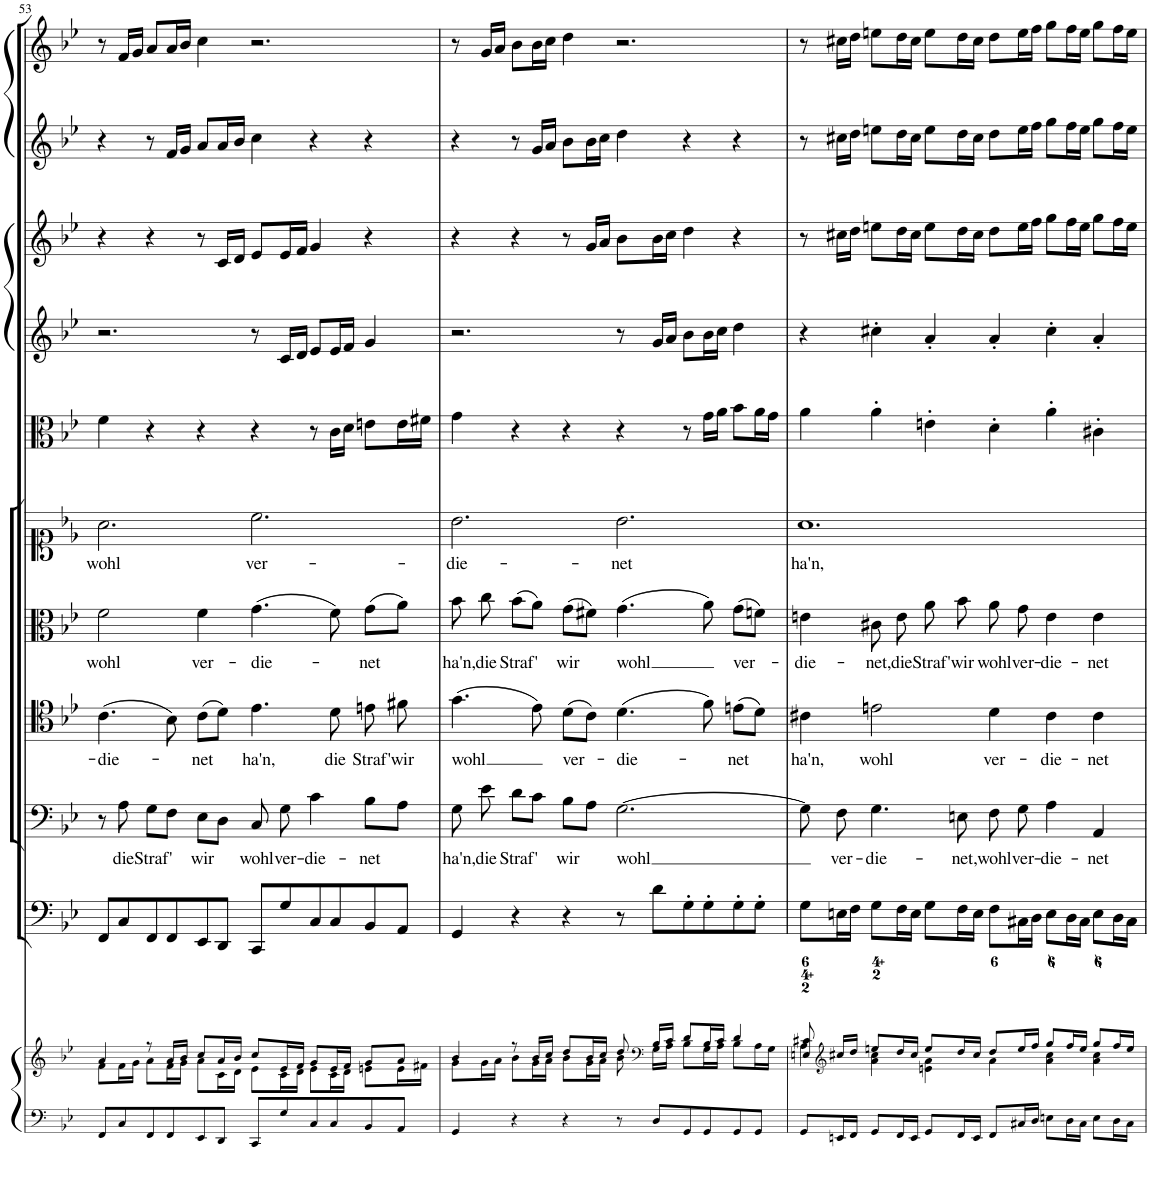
**kern	**kern	**kern	**kern	**text	**kern	**text	**kern	**text	**kern	**text	**kern	**kern	**kern	**kern	**kern
*part11	*part11	*part10	*part9	*part9	*part8	*part8	*part7	*part7	*part6	*part6	*part5	*part4	*part3	*part2	*part1
*staff12	*staff11	*staff10	*staff9	*staff9	*staff8	*staff8	*staff7	*staff7	*staff6	*staff6	*staff5	*staff4	*staff3	*staff2	*staff1
*I"Piano reduction	*	*I"Continuo	*I"Basso	*	*I"Tenore	*	*I"Alto	*	*I"Soprano Corno col Soprano	*	*I"Viola	*I"Violino II	*I"Violino I	*I"Oboe II	*I"Oboe I
*I'Pno	*	*	*	*	*	*	*	*	*	*	*I'Vla	*I'Vln	*I'Vln	*I'Ob	*I'Ob
!!LO:PB:g=z
*clefF4	*clefG2	*clefF4	*clefF4	*	*clefC4	*	*clefC3	*	*clefC1	*	*clefC3	*clefG2	*clefG2	*clefG2	*clefG2
*k[b-e-]	*k[b-e-]	*k[b-e-]	*k[b-e-]	*	*k[b-e-]	*	*k[b-e-]	*	*k[b-e-]	*	*k[b-e-]	*k[b-e-]	*k[b-e-]	*k[b-e-]	*k[b-e-]
*M6/4	*M6/4	*M6/4	*M6/4	*	*M6/4	*	*M6/4	*	*M6/4	*	*M6/4	*M6/4	*M6/4	*M6/4	*M6/4
=53	=53	=53	=53	=53	=53	=53	=53	=53	=53	=53	=53	=53	=53	=53	=53
*	*^	*	*	*	*	*	*	*	*	*	*	*	*	*	*
!	!	!	!	!	!	!	!LO:LY:b	!	!LO:LY:b	!	!LO:LY:b	!	!	!	!	!
8FF/L	4a/	8f\L	8FF/L	8r	.	(4.c\	-die-	2f\	wohl	2.a\	wohl	4f\	2.r	4r	4r	8r
!	!	!	!	!	!LO:LY:b	!	!	!	!	!	!	!	!	!	!	!
8C/	.	16f\L	8C/	8A\	die	.	.	.	.	.	.	.	.	.	.	16f/LL
.	.	16g\JJ	.	.	.	.	.	.	.	.	.	.	.	.	.	16g/JJ
!	!	!	!	!	!LO:LY:b	!	!	!	!	!	!	!	!	!	!	!
8FF/	8r	8a\L	8FF/	8G\L	Straf'	.	.	.	.	.	.	4r	.	4r	8r	8a/L
8FF/	16a/LL	16f\L	8FF/	8F\J	.	8B-\)	.	.	.	.	.	.	.	.	16f/LL	16a/L
.	16b-/JJ	16g\JJ	.	.	.	.	.	.	.	.	.	.	.	.	16g/JJ	16b-/JJ
!	!	!	!	!	!LO:LY:b	!	!LO:LY:b	!	!LO:LY:b	!	!	!	!	!	!	!
8EE-/	8cc/L	8a\L	8EE-/	8E-\L	wir	(8c\L	-net	4f\	ver-	.	.	4r	.	8r	8a/L	4cc\
8DD/J	16a/L	16c\L	8DD/J	8D\J	.	8d\J)	.	.	.	.	.	.	.	16c/LL	16a/L	.
.	16b-/JJ	16d\JJ	.	.	.	.	.	.	.	.	.	.	.	16d/JJ	16b-/JJ	.
!	!	!	!	!	!LO:LY:b	!	!LO:LY:b	!	!LO:LY:b	!	!LO:LY:b	!	!	!	!	!
8CC/L	8cc/L	8e-\L	8CC/L	8C/	wohl	4.e-\	ha'n,	(4.g\	-die-	2.cc\	ver-	4r	8r	8e-/L	4cc\	2.r
!	!	!	!	!	!LO:LY:b	!	!	!	!	!	!	!	!	!	!	!
8G/	16e-/L	16c\L	8G/	8G\	ver-	.	.	.	.	.	.	.	16c/LL	16e-/L	.	.
.	16f/JJ	16d\JJ	.	.	.	.	.	.	.	.	.	.	16d/JJ	16f/JJ	.	.
!	!	!	!	!	!LO:LY:b	!	!	!	!	!	!	!	!	!	!	!
8C/	8g/L	8e-\L	8C/	4c\	-die-	.	.	.	.	.	.	8r	8e-/L	4g/	4r	.
!	!	!	!	!	!	!	!LO:LY:b	!	!	!	!	!	!	!	!	!
8C/	16e-/L	16c\L	8C/	.	.	8d\	die	8f\)	.	.	.	16c\LL	16e-/L	.	.	.
.	16f/JJ	16d\JJ	.	.	.	.	.	.	.	.	.	16d\JJ	16f/JJ	.	.	.
!	!	!	!	!	!LO:LY:b	!	!LO:LY:b	!	!LO:LY:b	!	!	!	!	!	!	!
8BB-/	8g/L	8en\L	8BB-/	8B-\L	-net	8en\	Straf'	(8g\L	-net	.	.	8en\L	4g/	4r	4r	.
!	!	!	!	!	!	!	!LO:LY:b	!	!	!	!	!	!	!	!	!
8AA/J	8a/J	16e\L	8AA/J	8A\J	.	8f#X\	wir	8a\J)	.	.	.	16e\L	.	.	.	.
.	.	16f#X\JJ	.	.	.	.	.	.	.	.	.	16f#X\JJ	.	.	.	.
=54	=54	=54	=54	=54	=54	=54	=54	=54	=54	=54	=54	=54	=54	=54	=54	=54
!	!	!	!	!	!LO:LY:b	!	!LO:LY:b	!	!LO:LY:b	!	!LO:LY:b	!	!	!	!	!
4GG/	4b-/	8g\L	4GG/	8G\	ha'n,	(4.g\	wohl	8b-\	ha'n,	2.b-\	-die-	4g\	2.r	4r	4r	8r
!	!	!	!	!	!LO:LY:b	!	!	!	!LO:LY:b	!	!	!	!	!	!	!
.	.	16g\L	.	8e-\	die	.	.	8cc\	die	.	.	.	.	.	.	16g/LL
.	.	16a\JJ	.	.	.	.	.	.	.	.	.	.	.	.	.	16a/JJ
!	!	!	!	!	!LO:LY:b	!	!	!	!LO:LY:b	!	!	!	!	!	!	!
4r	8r	8b-\L	4r	8d\L	Straf'	.	.	(8b-\L	Straf'	.	.	4r	.	4r	8r	8b-\L
.	16b-/LL	16g\L	.	8c\J	.	8e-\)	.	8a\J)	.	.	.	.	.	.	16g/LL	16b-\L
.	16cc/JJ	16a\JJ	.	.	.	.	.	.	.	.	.	.	.	.	16a/JJ	16cc\JJ
!	!	!	!	!	!LO:LY:b	!	!LO:LY:b	!	!LO:LY:b	!	!	!	!	!	!	!
4r	8dd/L	8b-\L	4r	8B-\L	wir	(8d\L	ver-	(8g\L	wir	.	.	4r	.	8r	8b-\L	4dd\
.	16b-/L	16g\L	.	8A\J	.	8c\J)	.	8f#X\J)	.	.	.	.	.	16g/LL	16b-\L	.
.	16cc/JJ	16a\JJ	.	.	.	.	.	.	.	.	.	.	.	16a/JJ	16cc\JJ	.
!	!	!	!	!	!LO:LY:b	!	!LO:LY:b	!	!LO:LY:b	!	!LO:LY:b	!	!	!	!	!
8r	8dd/	8b-\	8r	[2.G\	wohl	(4.d\	-die-	(4.g\	wohl	2.b-\	-net	4r	8r	8b-\L	4dd\	2.r
*	*clefF4	*	*	*	*	*	*	*	*	*	*	*	*	*	*	*
8D/L	16B-/LL	16G\LL	8d\L	.	.	.	.	.	.	.	.	.	16g/LL	16b-\L	.	.
.	16c/JJ	16A\JJ	.	.	.	.	.	.	.	.	.	.	16a/JJ	16cc\JJ	.	.
8GG/	8d/L	8B-\L	8G'\	.	.	.	.	.	.	.	.	8r	8b-\L	4dd\	4r	.
8GG/	16B-/L	16G\L	8G'\	.	.	8f\)	.	8a\)	.	.	.	16g\LL	16b-\L	.	.	.
.	16c/JJ	16A\JJ	.	.	.	.	.	.	.	.	.	16a\JJ	16cc\JJ	.	.	.
!	!	!	!	!	!	!	!LO:LY:b	!	!LO:LY:b	!	!	!	!	!	!	!
8GG/	4d/	8B-\L	8G'\	.	.	(8en\L	-net	(8g\L	ver-	.	.	8b-\L	4dd\	4r	4r	.
8GG/J	.	16A\L	8G'\J	.	.	8d\J)	.	8fn\J)	.	.	.	16a\L	.	.	.	.
.	.	16G\JJ	.	.	.	.	.	.	.	.	.	16g\JJ	.	.	.	.
=55	=55	=55	=55	=55	=55	=55	=55	=55	=55	=55	=55	=55	=55	=55	=55	=55
!	!	!	!	!	!	!	!LO:LY:b	!	!LO:LY:b	!	!LO:LY:b	!	!	!	!	!
8GG/L	8En/ 8c#X/	4A\	8G\L	8G\]	.	4c#X\	ha'n,	4en\	-die-	1.a	ha'n,	4a\	4r	8r	8r	8r
*	*clefG2	*	*	*	*	*	*	*	*	*	*	*	*	*	*	*
!	!	!	!	!	!LO:LY:b	!	!	!	!	!	!	!	!	!	!	!
16EEn/L	16cc#X/LL	.	16En\L	8F\	ver-	.	.	.	.	.	.	.	.	16cc#X\LL	16cc#X\LL	16cc#X\LL
16FF/JJ	16dd/JJ	.	16F\JJ	.	.	.	.	.	.	.	.	.	.	16dd\JJ	16dd\JJ	16dd\JJ
!	!	!	!	!	!LO:LY:b	!	!LO:LY:b	!	!LO:LY:b	!	!	!	!	!	!	!
8GG/L	8een/L	4a\ 4cc#\	8G\L	4.G\	-die-	2en\	wohl	8c#X\	-net,	.	.	4a'\	4cc#X'\	8een\L	8een\L	8een\L
!	!	!	!	!	!	!	!	!	!LO:LY:b	!	!	!	!	!	!	!
16FF/L	16dd/L	.	16F\L	.	.	.	.	8e\	die	.	.	.	.	16dd\L	16dd\L	16dd\L
16EE/JJ	16cc#/JJ	.	16E\JJ	.	.	.	.	.	.	.	.	.	.	16cc#\JJ	16cc#\JJ	16cc#\JJ
!	!	!	!	!	!	!	!	!	!LO:LY:b	!	!	!	!	!	!	!
8GG/L	8ee/L	4en\ 4a\	8G\L	.	.	.	.	8a\	Straf'	.	.	4en'\	4a'/	8ee\L	8ee\L	8ee\L
!	!	!	!	!	!LO:LY:b	!	!	!	!LO:LY:b	!	!	!	!	!	!	!
16FF/L	16dd/L	.	16F\L	8En\	-net,	.	.	8b-\	wir	.	.	.	.	16dd\L	16dd\L	16dd\L
16EE/JJ	16cc#/JJ	.	16E\JJ	.	.	.	.	.	.	.	.	.	.	16cc#\JJ	16cc#\JJ	16cc#\JJ
!	!	!	!	!	!LO:LY:b	!	!LO:LY:b	!	!LO:LY:b	!	!	!	!	!	!	!
8FF/L	8dd/L	4a\	8F\L	8F\	wohl	4d\	ver-	8a\	wohl	.	.	4d'\	4a'/	8dd\L	8dd\L	8dd\L
!	!	!	!	!	!LO:LY:b	!	!	!	!LO:LY:b	!	!	!	!	!	!	!
16C#X/L	16ee/L	.	16C#X\L	8G\	ver-	.	.	8g\	ver-	.	.	.	.	16ee\L	16ee\L	16ee\L
16D/JJ	16ff/JJ	.	16D\JJ	.	.	.	.	.	.	.	.	.	.	16ff\JJ	16ff\JJ	16ff\JJ
!	!	!	!	!	!LO:LY:b	!	!LO:LY:b	!	!LO:LY:b	!	!	!	!	!	!	!
8En\L	8gg/L	4a\ 4cc#\	8E\L	4A\	-die-	4c#\	-die-	4e\	-die-	.	.	4a'\	4cc#'\	8gg\L	8gg\L	8gg\L
16D\L	16ff/L	.	16D\L	.	.	.	.	.	.	.	.	.	.	16ff\L	16ff\L	16ff\L
16C#\JJ	16ee/JJ	.	16C#\JJ	.	.	.	.	.	.	.	.	.	.	16ee\JJ	16ee\JJ	16ee\JJ
!	!	!	!	!	!LO:LY:b	!	!LO:LY:b	!	!LO:LY:b	!	!	!	!	!	!	!
8E\L	8gg/L	4a\ 4cc#\	8E\L	4AA/	-net	4c#\	-net	4e\	-net	.	.	4c#X'\	4a'/	8gg\L	8gg\L	8gg\L
16D\L	16ff/L	.	16D\L	.	.	.	.	.	.	.	.	.	.	16ff\L	16ff\L	16ff\L
16C#\JJ	16ee/JJ	.	16C#\JJ	.	.	.	.	.	.	.	.	.	.	16ee\JJ	16ee\JJ	16ee\JJ
*	*v	*v	*	*	*	*	*	*	*	*	*	*	*	*	*	*
=	=	=	=	=	=	=	=	=	=	=	=	=	=	=	=
*-	*-	*-	*-	*-	*-	*-	*-	*-	*-	*-	*-	*-	*-	*-	*-
